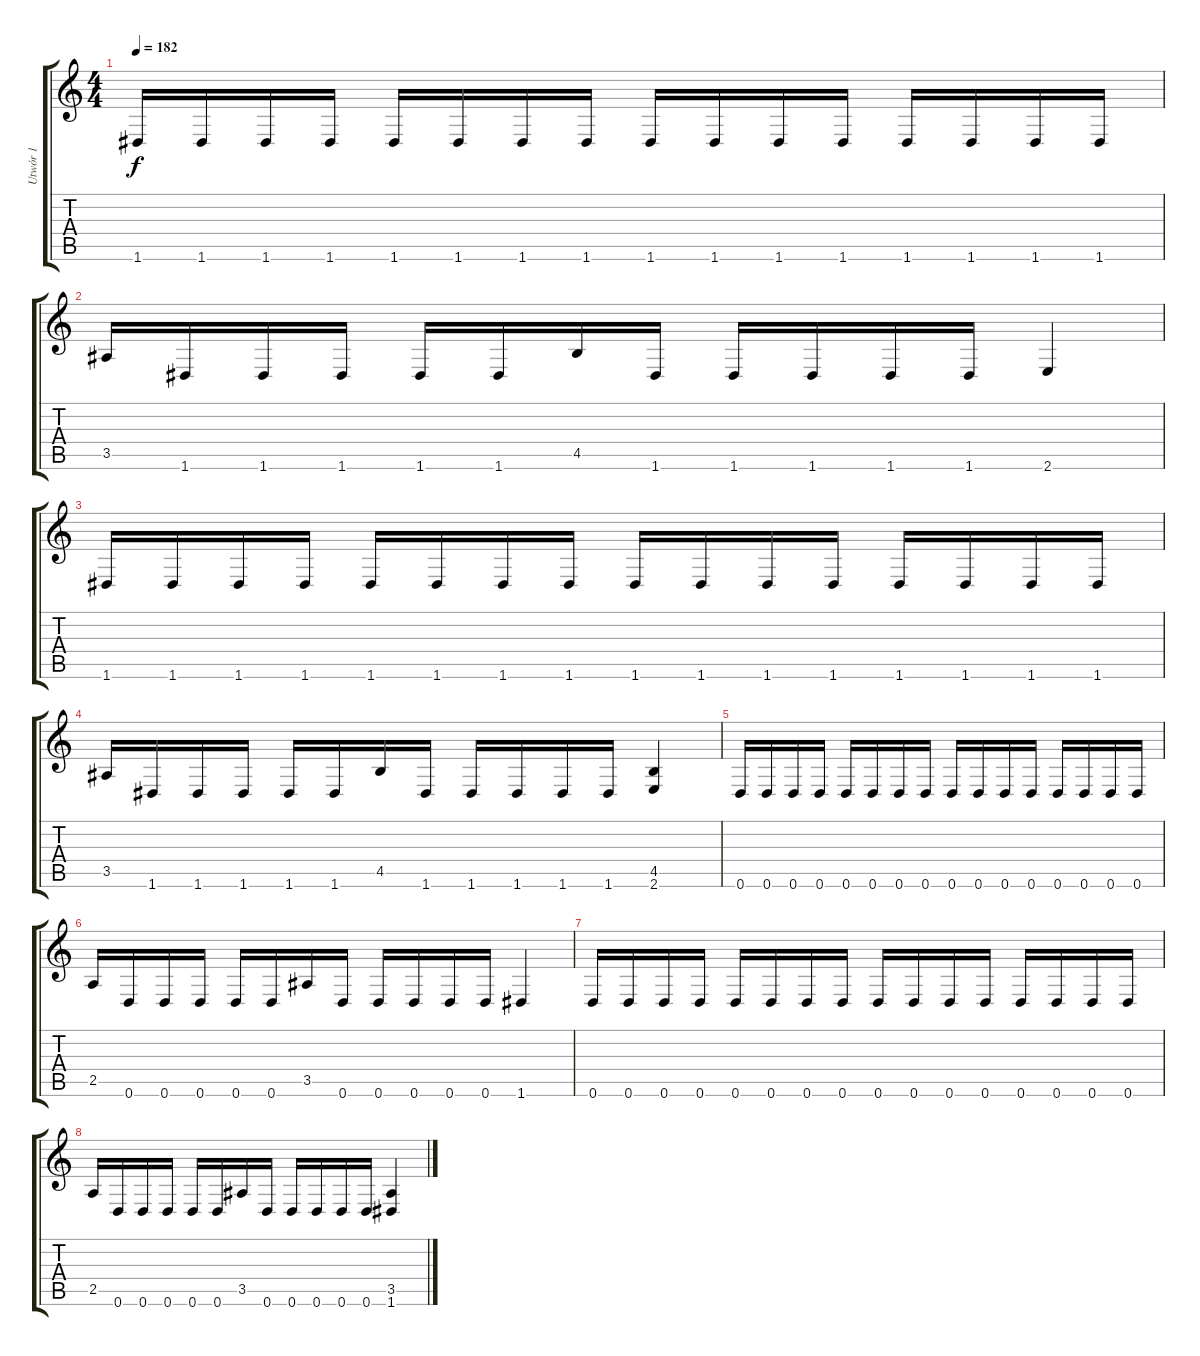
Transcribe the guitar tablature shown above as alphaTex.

\track ("Utwór 1" "Utwór 1") {instrument distortionguitar}
\staff {score tabs}
\tuning (D4 A3 F3 C3 G2 D2) {hide}
\ts (4 4)
\tempo 182
\clef g2
\ks c
1.6.16{dy f} 1.6.16 1.6.16 1.6.16 1.6.16 1.6.16 1.6.16 1.6.16 1.6.16 1.6.16 1.6.16 1.6.16 1.6.16 1.6.16 1.6.16 1.6.16 |
3.5.16 1.6.16 1.6.16 1.6.16 1.6.16 1.6.16 4.5.16 1.6.16 1.6.16 1.6.16 1.6.16 1.6.16 2.6.4 |
1.6.16 1.6.16 1.6.16 1.6.16 1.6.16 1.6.16 1.6.16 1.6.16 1.6.16 1.6.16 1.6.16 1.6.16 1.6.16 1.6.16 1.6.16 1.6.16 |
3.5.16 1.6.16 1.6.16 1.6.16 1.6.16 1.6.16 4.5.16 1.6.16 1.6.16 1.6.16 1.6.16 1.6.16 (4.5 2.6).4 |
0.6.16 0.6.16 0.6.16 0.6.16 0.6.16 0.6.16 0.6.16 0.6.16 0.6.16 0.6.16 0.6.16 0.6.16 0.6.16 0.6.16 0.6.16 0.6.16 |
2.5.16 0.6.16 0.6.16 0.6.16 0.6.16 0.6.16 3.5.16 0.6.16 0.6.16 0.6.16 0.6.16 0.6.16 1.6.4 |
0.6.16 0.6.16 0.6.16 0.6.16 0.6.16 0.6.16 0.6.16 0.6.16 0.6.16 0.6.16 0.6.16 0.6.16 0.6.16 0.6.16 0.6.16 0.6.16 |
2.5.16 0.6.16 0.6.16 0.6.16 0.6.16 0.6.16 3.5.16 0.6.16 0.6.16 0.6.16 0.6.16 0.6.16 (3.5 1.6).4
